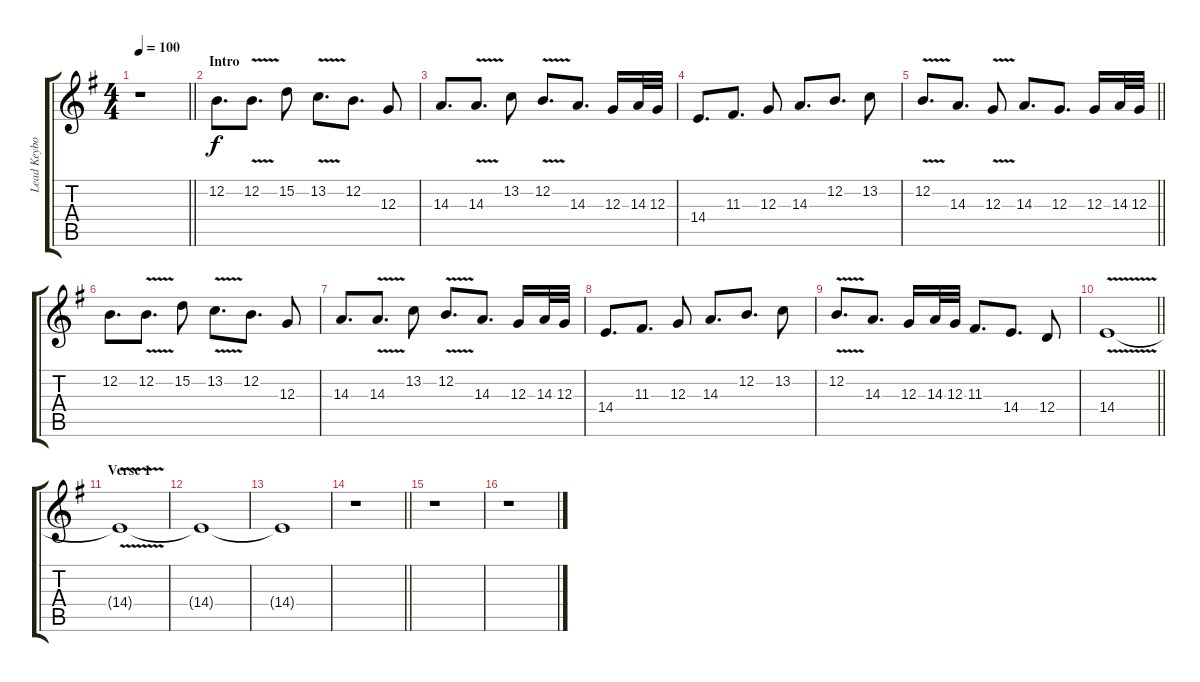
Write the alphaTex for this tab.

\track ("Lead Keyboard: Lars Andrè Rørvik Larsen" "Lead Keybo") {instrument lead1square}
\staff {score tabs}
\tuning (E4 B3 G3 D3 A2 E2) {hide}
\ts (4 4)
\tempo 100
\clef g2
\barLineRight lightlight
\ks eminor
r.1{dy f instrument lead1square} |
\section ("" "Intro")
12.2.8{d} 12.2{v}.8{d} 15.2.8 13.2{v}.8{d} 12.2.8{d} 12.3.8 |
14.3.8{d} 14.3{v}.8{d} 13.2.8 12.2{v}.8{d} 14.3.8{d} 12.3.16 14.3.32 12.3.32 |
14.4.8{d} 11.3.8{d} 12.3.8 14.3.8{d} 12.2.8{d} 13.2.8 |
\barLineRight lightlight
12.2{v}.8{d} 14.3.8{d} 12.3{v}.8 14.3.8{d} 12.3.8{d} 12.3.16 14.3.32 12.3.32 |
12.2.8{d} 12.2{v}.8{d} 15.2.8 13.2{v}.8{d} 12.2.8{d} 12.3.8 |
14.3.8{d} 14.3{v}.8{d} 13.2.8 12.2{v}.8{d} 14.3.8{d} 12.3.16 14.3.32 12.3.32 |
14.4.8{d} 11.3.8{d} 12.3.8 14.3.8{d} 12.2.8{d} 13.2.8 |
12.2{v}.8{d} 14.3.8{d} 12.3.16 14.3.32 12.3.32 11.3.8{d} 14.4.8{d} 12.4.8 |
\barLineRight lightlight
14.4{v}.1{volume 0} |
\section ("" "Verse 1")
14.4{t}.1 |
14.4{t}.1 |
14.4{t}.1 |
\barLineRight lightlight
r.1 |
r.1 |
r.1
